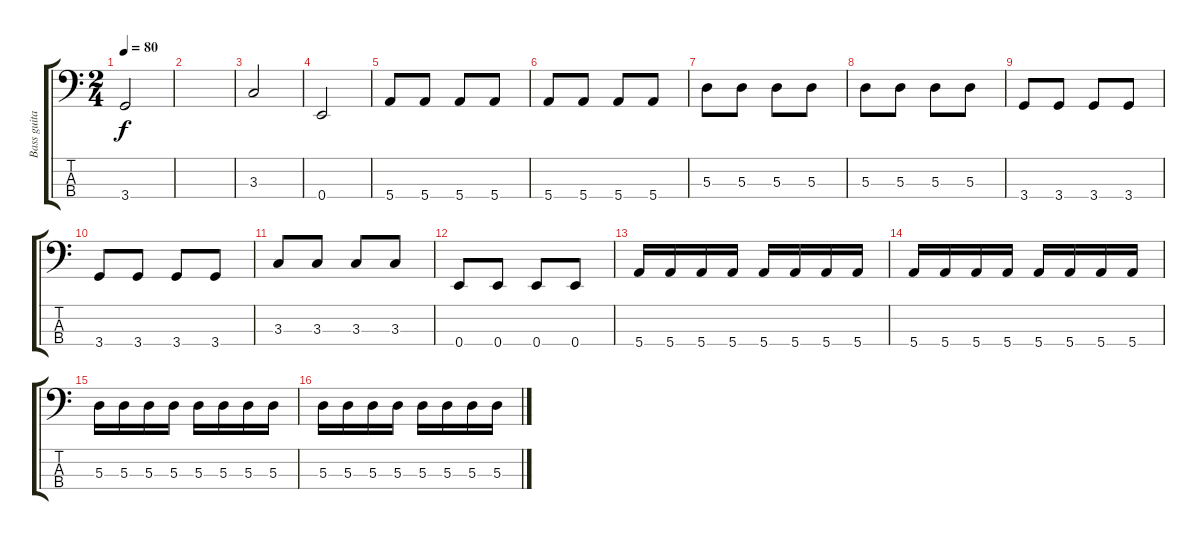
\track ("Bass guitara" "Bass guita") {instrument electricbassfinger}
\staff {score tabs}
\tuning (G2 D2 A1 E1) {hide}
\ts (2 4)
\tempo 80
\clef f4
\ks aminor
3.4.2{dy f} |
|
3.3.2 |
0.4.2 |
5.4.8 5.4.8 5.4.8 5.4.8 |
5.4.8 5.4.8 5.4.8 5.4.8 |
5.3.8 5.3.8 5.3.8 5.3.8 |
5.3.8 5.3.8 5.3.8 5.3.8 |
3.4.8 3.4.8 3.4.8 3.4.8 |
3.4.8 3.4.8 3.4.8 3.4.8 |
3.3.8 3.3.8 3.3.8 3.3.8 |
0.4.8 0.4.8 0.4.8 0.4.8 |
5.4.16 5.4.16 5.4.16 5.4.16 5.4.16 5.4.16 5.4.16 5.4.16 |
5.4.16 5.4.16 5.4.16 5.4.16 5.4.16 5.4.16 5.4.16 5.4.16 |
5.3.16 5.3.16 5.3.16 5.3.16 5.3.16 5.3.16 5.3.16 5.3.16 |
5.3.16 5.3.16 5.3.16 5.3.16 5.3.16 5.3.16 5.3.16 5.3.16
